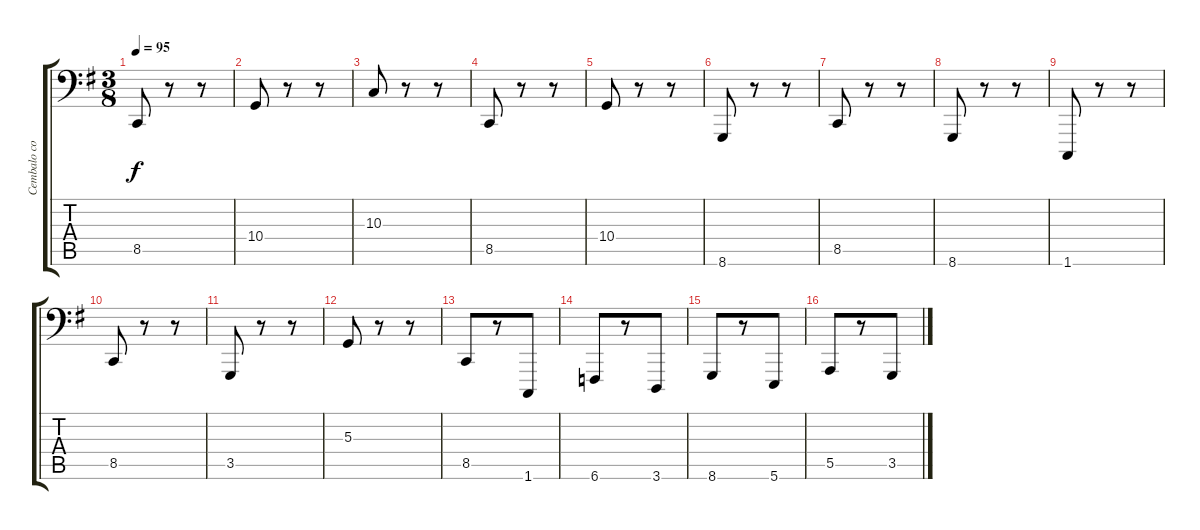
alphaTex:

\track ("Cembalo concertato." "Cembalo co") {instrument harpsichord}
\staff {score tabs}
\tuning (C3 G2 D2 A1 E1 B0) {hide}
\ts (3 8)
\tempo 95
\clef f4
\ks g
8.5.8{dy f} r.8 r.8 |
10.4.8 r.8 r.8 |
10.3.8 r.8 r.8 |
8.5.8 r.8 r.8 |
10.4.8 r.8 r.8 |
8.6.8 r.8 r.8 |
8.5.8 r.8 r.8 |
8.6.8 r.8 r.8 |
1.6.8 r.8 r.8 |
8.5.8 r.8 r.8 |
3.5.8 r.8 r.8 |
5.3.8 r.8 r.8 |
8.5.8 r.8 1.6.8 |
6.6.8 r.8 3.6.8 |
8.6.8 r.8 5.6.8 |
5.5.8 r.8 3.5.8
